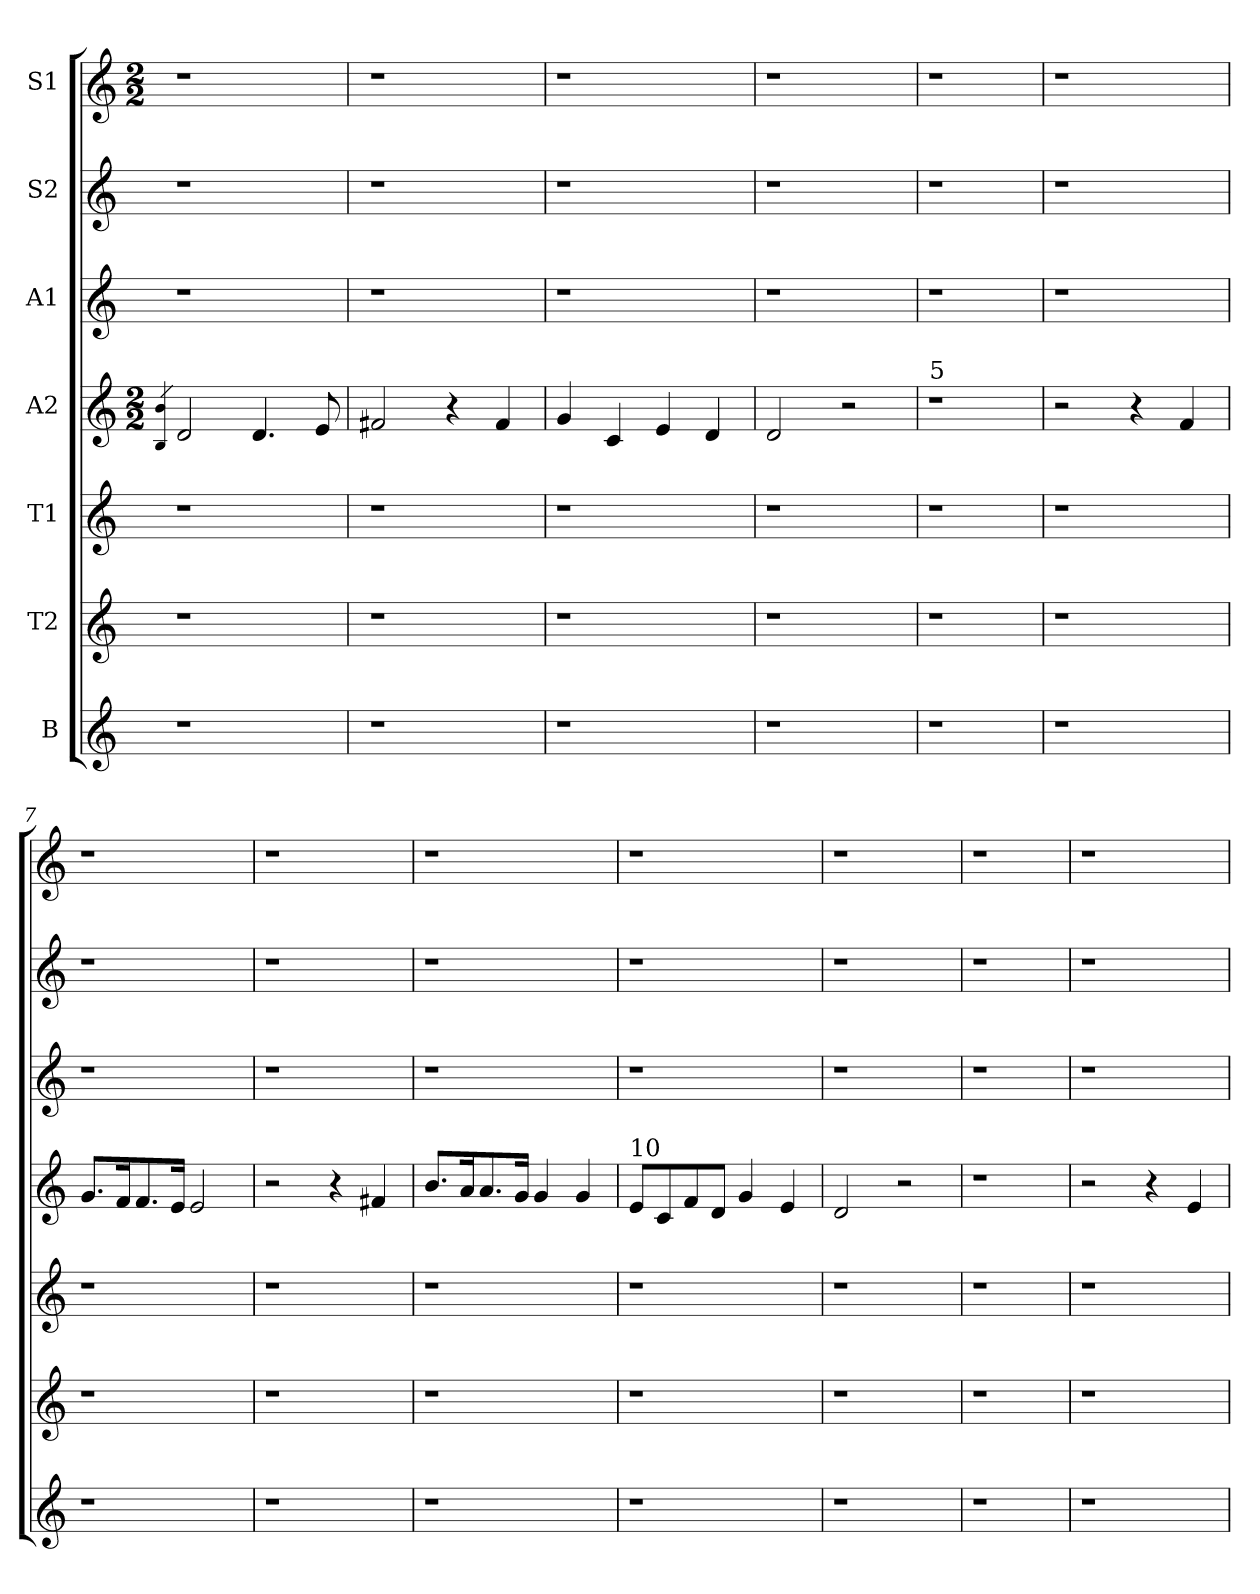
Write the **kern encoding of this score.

**kern	**kern	**kern	**kern	**kern	**kern	**kern
*part7	*part6	*part5	*part4	*part3	*part2	*part1
*staff7	*staff6	*staff5	*staff4	*staff3	*staff2	*staff1
*I"B	*I"T2	*I"T1	*I"A2	*I"A1	*I"S2	*I"S1
*clefG2	*clefG2	*clefG2	*clefG2	*clefG2	*clefG2	*clefG2
*ITrd-7c-12	*ITrd-7c-12	*ITrd-7c-12	*ITrd-7c-12	*ITrd-7c-12	*ITrd-7c-12	*ITrd-7c-12
*k[]	*k[]	*k[]	*k[]	*k[]	*k[]	*k[]
*	*	*	*M2/2	*	*	*M2/2
=1	=1	=1	=1	=1	=1	=1
.	.	.	4qb 4qbb	.	.	.
1r	1r	1r	2dd/	1r	1r	1r
.	.	.	4.dd/	.	.	.
.	.	.	8ee/	.	.	.
=2	=2	=2	=2	=2	=2	=2
1r	1r	1r	2ff#X/	1r	1r	1r
.	.	.	4r	.	.	.
.	.	.	4ff#/	.	.	.
=3	=3	=3	=3	=3	=3	=3
1r	1r	1r	4gg/	1r	1r	1r
.	.	.	4cc/	.	.	.
.	.	.	4ee/	.	.	.
.	.	.	4dd/	.	.	.
=4	=4	=4	=4	=4	=4	=4
1r	1r	1r	2dd/	1r	1r	1r
.	.	.	2r	.	.	.
=5	=5	=5	=5	=5	=5	=5
!	!	!	!LO:TX:a:t=5	!	!	!
1r	1r	1r	1r	1r	1r	1r
=6	=6	=6	=6	=6	=6	=6
1r	1r	1r	2r	1r	1r	1r
.	.	.	4r	.	.	.
.	.	.	4ff/	.	.	.
=7	=7	=7	=7	=7	=7	=7
1r	1r	1r	8.gg/L	1r	1r	1r
.	.	.	16ff/K	.	.	.
.	.	.	8.ff/	.	.	.
.	.	.	16ee/Jk	.	.	.
.	.	.	2ee/	.	.	.
!!LO:LB:g=z
=8	=8	=8	=8	=8	=8	=8
1r	1r	1r	2r	1r	1r	1r
.	.	.	4r	.	.	.
.	.	.	4ff#X/	.	.	.
=9	=9	=9	=9	=9	=9	=9
1r	1r	1r	8.bb/L	1r	1r	1r
.	.	.	16aa/K	.	.	.
.	.	.	8.aa/	.	.	.
.	.	.	16gg/Jk	.	.	.
.	.	.	4gg/	.	.	.
.	.	.	4gg/	.	.	.
=10	=10	=10	=10	=10	=10	=10
!	!	!	!LO:TX:a:t=10	!	!	!
1r	1r	1r	8ee/L	1r	1r	1r
.	.	.	8cc/	.	.	.
.	.	.	8ff/	.	.	.
.	.	.	8dd/J	.	.	.
.	.	.	4gg/	.	.	.
.	.	.	4ee/	.	.	.
=11	=11	=11	=11	=11	=11	=11
1r	1r	1r	2dd/	1r	1r	1r
.	.	.	2r	.	.	.
=12	=12	=12	=12	=12	=12	=12
1r	1r	1r	1r	1r	1r	1r
=13	=13	=13	=13	=13	=13	=13
1r	1r	1r	1r	1r	1r	1r
=14	=14	=14	=14	=14	=14	=14
1r	1r	1r	2r	1r	1r	1r
.	.	.	4r	.	.	.
.	.	.	4ee/	.	.	.
=	=	=	=	=	=	=
*-	*-	*-	*-	*-	*-	*-
